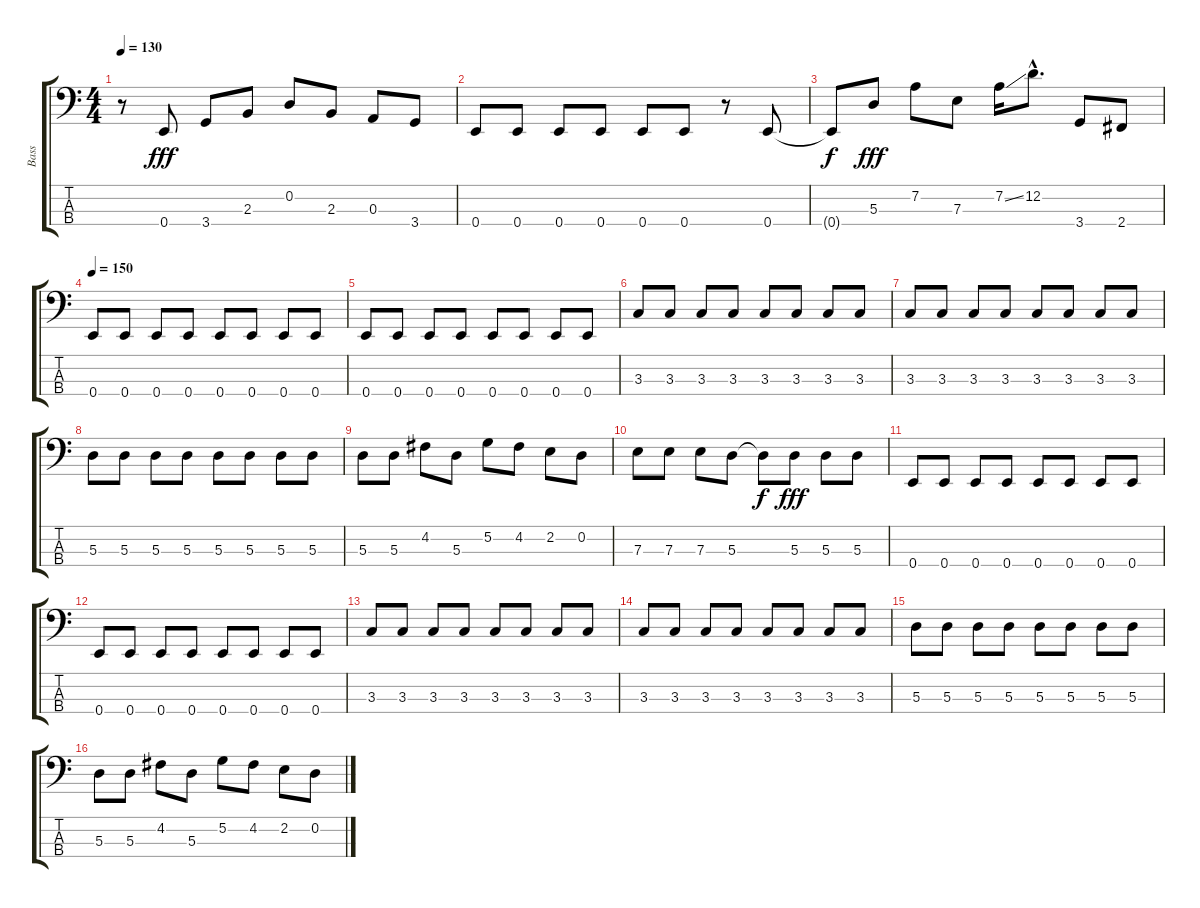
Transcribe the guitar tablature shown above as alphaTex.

\track ("Bass" "Bass") {instrument electricbassfinger}
\staff {score tabs}
\tuning (G2 D2 A1 E1) {hide}
\ts (4 4)
\tempo 130
\clef f4
\ks c
r.8{dy fff} 0.4.8 3.4.8 2.3.8 0.2.8 2.3.8 0.3.8 3.4.8 |
0.4.8 0.4.8 0.4.8 0.4.8 0.4.8 0.4.8 r.8 0.4.8 |
0.4{t}.8{dy f} 5.3.8{dy fff} 7.2.8 7.3.8 7.2{ss}.16 12.2{hac}.8{d} 3.4.8 2.4.8 |
\tempo 150
0.4.8 0.4.8 0.4.8 0.4.8 0.4.8 0.4.8 0.4.8 0.4.8 |
0.4.8 0.4.8 0.4.8 0.4.8 0.4.8 0.4.8 0.4.8 0.4.8 |
3.3.8 3.3.8 3.3.8 3.3.8 3.3.8 3.3.8 3.3.8 3.3.8 |
3.3.8 3.3.8 3.3.8 3.3.8 3.3.8 3.3.8 3.3.8 3.3.8 |
5.3.8 5.3.8 5.3.8 5.3.8 5.3.8 5.3.8 5.3.8 5.3.8 |
5.3.8 5.3.8 4.2.8 5.3.8 5.2.8 4.2.8 2.2.8 0.2.8 |
7.3.8 7.3.8 7.3.8 5.3.8 5.3{t}.8{dy f} 5.3.8{dy fff} 5.3.8 5.3.8 |
0.4.8 0.4.8 0.4.8 0.4.8 0.4.8 0.4.8 0.4.8 0.4.8 |
0.4.8 0.4.8 0.4.8 0.4.8 0.4.8 0.4.8 0.4.8 0.4.8 |
3.3.8 3.3.8 3.3.8 3.3.8 3.3.8 3.3.8 3.3.8 3.3.8 |
3.3.8 3.3.8 3.3.8 3.3.8 3.3.8 3.3.8 3.3.8 3.3.8 |
5.3.8 5.3.8 5.3.8 5.3.8 5.3.8 5.3.8 5.3.8 5.3.8 |
5.3.8 5.3.8 4.2.8 5.3.8 5.2.8 4.2.8 2.2.8 0.2.8
